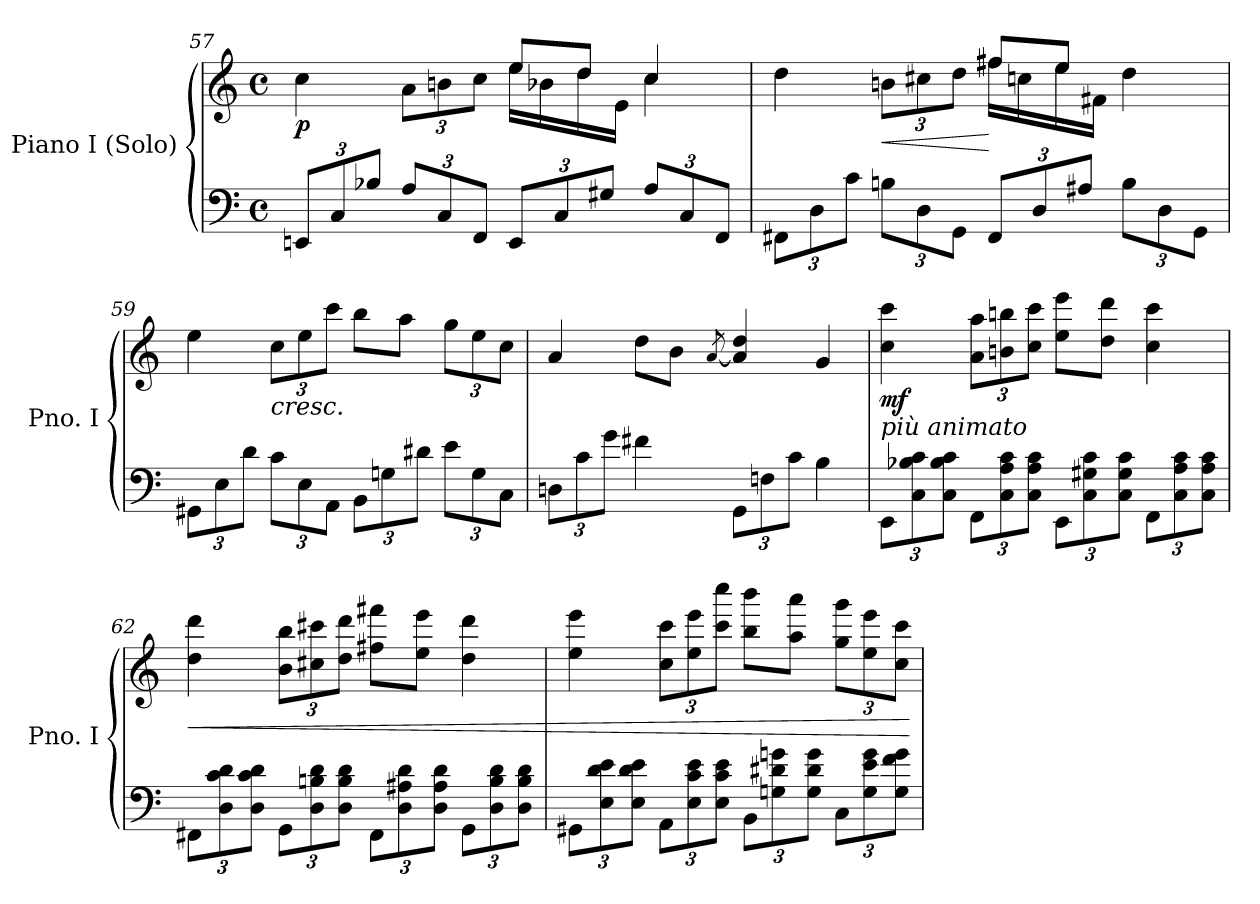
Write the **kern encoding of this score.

**kern	**kern	**dynam
*part1	*part1	*part1
*staff2	*staff1	*staff1/2
*I"Piano I (Solo)	*	*
*I'Pno. I	*	*
*clefF4	*clefG2	*
*k[]	*k[]	*
*M4/4	*M4/4	*
*met(c)	*met(c)	*
*Xbrackettup	*	*
=57	=57	=57
*	*^	*
!	!	!	!LO:DY:b
12EEn/L	4cc\	2ryy	p
12C/	.	.	.
12B-X/J	.	.	.
*	*Xbrackettup	*	*
12A/L	12a\L	.	.
12C/	12bn\	.	.
12FF/J	12cc\J	.	.
12EE/L	8ee/L	16ee\LL	.
.	.	16b-X\	.
12C/	.	.	.
.	8dd/J	16dd\	.
12G#X/J	.	.	.
.	.	16e\JJ	.
12A/L	4cc/	4cc\	.
12C/	.	.	.
12FF/J	.	.	.
=58	=58	=58	=58
12FF#X\L	4dd\	2ryy	.
12D\	.	.	.
12c\J	.	.	.
!	!	!	!LO:HP:b
12Bn\L	12bn\L	.	<
12D\	12cc#X\	.	.
12GG\J	12dd\J	.	.
12FF#/L	8ff#X/L	16ff#\LL	[
.	.	16ccn\	.
12D/	.	.	.
.	8ee/J	16ee\	.
12A#X/J	.	.	.
.	.	16f#X\JJ	.
12B\L	4dd\	4ryy	.
12D\	.	.	.
12GG\J	.	.	.
*	*v	*v	*
!!LO:LB:g=z
=59	=59	=59
12GG#X\L	4ee\	.
12E\	.	.
12d\J	.	.
!	!LO:TX:b:i:t=cresc.	!
12c\L	12cc\L	.
12E\	12ee\	.
12AA\J	12ccc\J	.
12BB\L	8bb\L	.
12Gn\	.	.
.	8aa\J	.
12d#X\J	.	.
12e\L	12gg\L	.
12G\	12ee\	.
12C\J	12cc\J	.
=60	=60	=60
12Dn\L	4a/	.
12c\	.	.
12g\J	.	.
4f#X\	8dd\L	.
.	8b\J	.
.	[8qa/	.
12GG\L	4a/] 4dd/	.
12Fn\	.	.
12c\J	.	.
4B\	4g/	.
=61	=61	=61
!	!LO:TX:b:i:t=più animato	!
!	!	!LO:DY:b
12EE\L	4cc\ 4ccc\	mf
12C\ 12B-X\ 12c\	.	.
12C\ 12B-\ 12c\J	.	.
12FF\L	12a\ 12aa\L	.
12C\ 12A\ 12c\	12bn\ 12bbn\	.
12C\ 12A\ 12c\J	12cc\ 12ccc\J	.
12EE\L	8ee\ 8eee\L	.
12C\ 12G#X\ 12c\	.	.
.	8dd\ 8ddd\J	.
12C\ 12G#\ 12c\J	.	.
12FF\L	4cc\ 4ccc\	.
12C\ 12A\ 12c\	.	.
12C\ 12A\ 12c\J	.	.
!!LO:LB:g=z
=62	=62	=62
!	!	!LO:HP:b
12FF#X\L	4dd\ 4ddd\	<
12D\ 12c\ 12d\	.	.
12D\ 12c\ 12d\J	.	.
12GG\L	12b\ 12bb\L	.
12D\ 12Bn\ 12d\	12cc#X\ 12ccc#X\	.
12D\ 12B\ 12d\J	12dd\ 12ddd\J	.
12FF#\L	8ff#X\ 8fff#X\L	.
12D\ 12A#X\ 12d\	.	.
.	8ee\ 8eee\J	.
12D\ 12A#\ 12d\J	.	.
12GG\L	4dd\ 4ddd\	.
12D\ 12B\ 12d\	.	.
12D\ 12B\ 12d\J	.	.
=63	=63	=63
12GG#X\L	4ee\ 4eee\	.
12E\ 12d\ 12e\	.	.
12E\ 12d\ 12e\J	.	.
12AA\L	12cc\ 12ccc\L	.
12E\ 12c\ 12e\	12ee\ 12eee\	.
12E\ 12c\ 12e\J	12ccc\ 12cccc\J	.
12BB\L	8bb\ 8bbb\L	.
12Gn\ 12d#X\ 12gn\	.	.
.	8aa\ 8aaa\J	.
12G\ 12d#\ 12g\J	.	.
12C\L	12gg\ 12ggg\L	.
12G\ 12e\ 12g\	12ee\ 12eee\	.
12G\ 12f\ 12g\J	12cc\ 12ccc\J	.
.	.	[
=	=	=
*-	*-	*-
